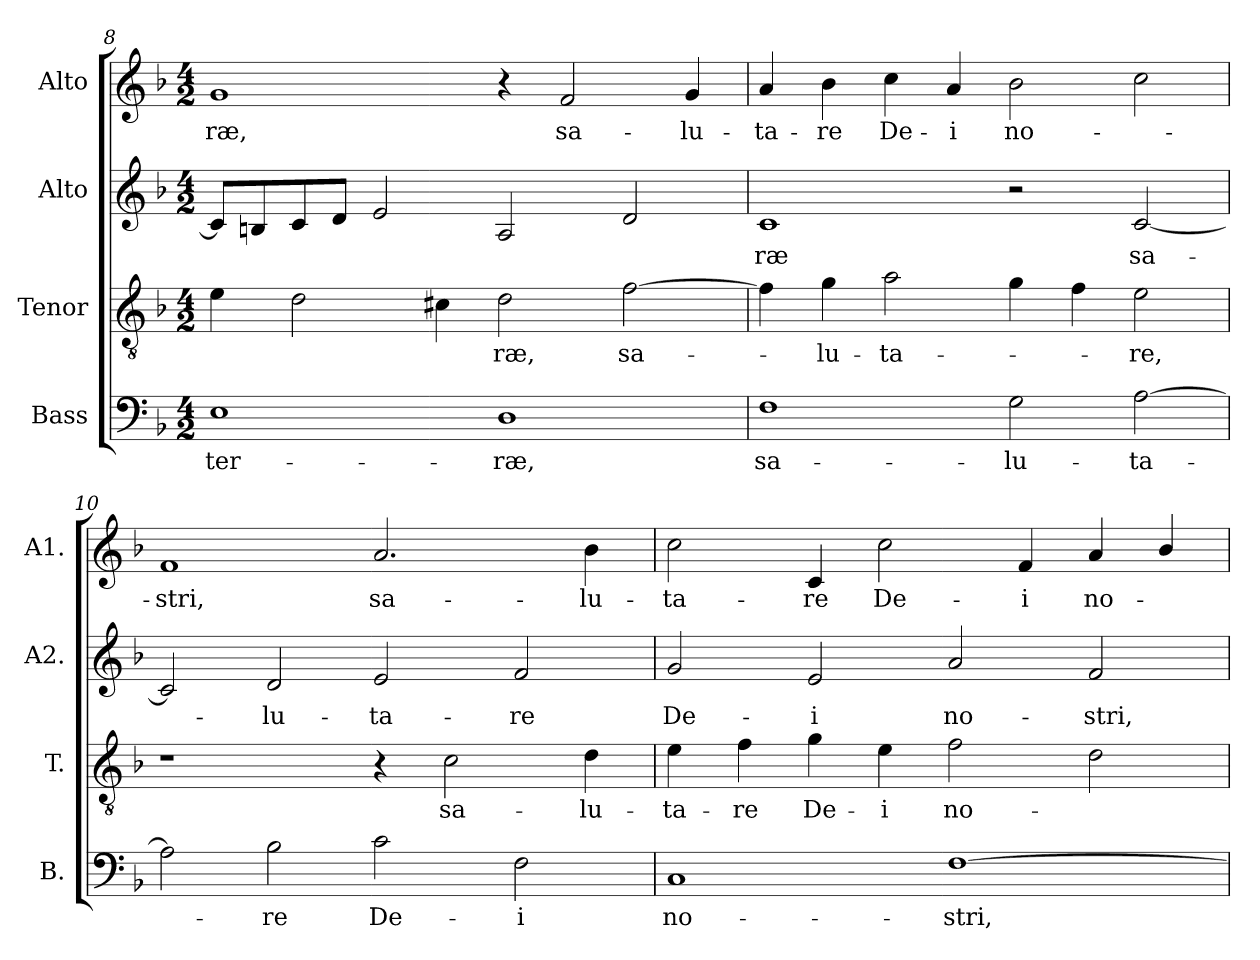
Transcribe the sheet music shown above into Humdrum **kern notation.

**kern	**text	**kern	**text	**kern	**text	**kern	**text
*part4	*part4	*part3	*part3	*part2	*part2	*part1	*part1
*staff4	*staff4	*staff3	*staff3	*staff2	*staff2	*staff1	*staff1
*I"Bass	*	*I"Tenor	*	*I"Alto	*	*I"Alto	*
*I'B.	*	*I'T.	*	*I'A2.	*	*I'A1.	*
*clefF4	*	*clefGv2	*	*clefG2	*	*clefG2	*
*	*	*ITrd7c12	*	*	*	*	*
*k[b-]	*	*k[b-]	*	*k[b-]	*	*k[b-]	*
*F:	*	*F:	*	*F:	*	*F:	*
*M4/2	*	*M4/2	*	*M4/2	*	*M4/2	*
=8	=8	=8	=8	=8	=8	=8	=8
!	!LO:LY:b:color=#000000	!	!	!	!	!	!
!	!	!	!	!	!	!	!LO:LY:b:color=#000000
1Ei	ter-	4Ei\	.	8ci/L]	.	1gi	-ræ,
.	.	.	.	8Bni/	.	.	.
.	.	2Di\	.	8ci/	.	.	.
.	.	.	.	8di/J	.	.	.
.	.	.	.	2ei/	.	.	.
.	.	4C#Xi\	.	.	.	.	.
!	!LO:LY:b:color=#000000	!	!	!	!	!	!
!	!	!	!LO:LY:b:color=#000000	!	!	!	!
1Di	-ræ,	2Di\	-ræ,	2Ai/	.	4r	.
!	!	!	!	!	!	!	!LO:LY:b:color=#000000
.	.	.	.	.	.	2fi/	sa-
!	!	!	!LO:LY:b:color=#000000	!	!	!	!
.	.	[2Fi\	sa-	2di/	.	.	.
!	!	!	!	!	!	!	!LO:LY:b:color=#000000
.	.	.	.	.	.	4gi/	-lu-
!!LO:LB:g=z
=9	=9	=9	=9	=9	=9	=9	=9
!	!LO:LY:b:color=#000000	!	!	!	!	!	!
!	!	!	!	!	!LO:LY:b:color=#000000	!	!
!	!	!	!	!	!	!	!LO:LY:b:color=#000000
1Fi	sa-	4Fi\]	.	1ci	-ræ	4ai/	-ta-
!	!	!	!LO:LY:b:color=#000000	!	!	!	!
!	!	!	!	!	!	!	!LO:LY:b:color=#000000
.	.	4Gi\	-lu-	.	.	4b-i\	-re
!	!	!	!LO:LY:b:color=#000000	!	!	!	!
!	!	!	!	!	!	!	!LO:LY:b:color=#000000
.	.	2Ai\	-ta-	.	.	4cci\	De-
!	!	!	!	!	!	!	!LO:LY:b:color=#000000
.	.	.	.	.	.	4ai/	-i
!	!LO:LY:b:color=#000000	!	!	!	!	!	!
!	!	!	!	!	!	!	!LO:LY:b:color=#000000
2Gi\	-lu-	4Gi\	.	2r	.	2b-i\	no-
.	.	4Fi\	.	.	.	.	.
!	!LO:LY:b:color=#000000	!	!	!	!	!	!
!	!	!	!LO:LY:b:color=#000000	!	!	!	!
!	!	!	!	!	!LO:LY:b:color=#000000	!	!
[2Ai\	-ta-	2Ei\	-re,	[2ci/	sa-	2cci\	.
=10	=10	=10	=10	=10	=10	=10	=10
!	!	!	!	!	!	!	!LO:LY:b:color=#000000
2Ai\]	.	1r	.	2ci/]	.	1fi	-stri,
!	!LO:LY:b:color=#000000	!	!	!	!	!	!
!	!	!	!	!	!LO:LY:b:color=#000000	!	!
2B-i\	-re	.	.	2di/	-lu-	.	.
!	!LO:LY:b:color=#000000	!	!	!	!	!	!
!	!	!	!	!	!LO:LY:b:color=#000000	!	!
!	!	!	!	!	!	!	!LO:LY:b:color=#000000
2ci\	De-	4r	.	2ei/	-ta-	2.ai/	sa-
!	!	!	!LO:LY:b:color=#000000	!	!	!	!
.	.	2Ci\	sa-	.	.	.	.
!	!LO:LY:b:color=#000000	!	!	!	!	!	!
!	!	!	!	!	!LO:LY:b:color=#000000	!	!
2Fi\	-i	.	.	2fi/	-re	.	.
!	!	!	!LO:LY:b:color=#000000	!	!	!	!
!	!	!	!	!	!	!	!LO:LY:b:color=#000000
.	.	4Di\	-lu-	.	.	4b-i\	-lu-
=11	=11	=11	=11	=11	=11	=11	=11
!	!LO:LY:b:color=#000000	!	!	!	!	!	!
!	!	!	!LO:LY:b:color=#000000	!	!	!	!
!	!	!	!	!	!LO:LY:b:color=#000000	!	!
!	!	!	!	!	!	!	!LO:LY:b:color=#000000
1Ci	no-	4Ei\	-ta-	2gi/	De-	2cci\	-ta-
!	!	!	!LO:LY:b:color=#000000	!	!	!	!
.	.	4Fi\	-re	.	.	.	.
!	!	!	!LO:LY:b:color=#000000	!	!	!	!
!	!	!	!	!	!LO:LY:b:color=#000000	!	!
!	!	!	!	!	!	!	!LO:LY:b:color=#000000
.	.	4Gi\	De-	2ei/	-i	4ci/	-re
!	!	!	!LO:LY:b:color=#000000	!	!	!	!
!	!	!	!	!	!	!	!LO:LY:b:color=#000000
.	.	4Ei\	-i	.	.	2cci\	De-
!	!LO:LY:b:color=#000000	!	!	!	!	!	!
!	!	!	!LO:LY:b:color=#000000	!	!	!	!
!	!	!	!	!	!LO:LY:b:color=#000000	!	!
[1Fi	-stri,	2Fi\	no-	2ai/	no-	.	.
!	!	!	!	!	!	!	!LO:LY:b:color=#000000
.	.	.	.	.	.	4fi/	-i
!	!	!	!	!	!LO:LY:b:color=#000000	!	!
!	!	!	!	!	!	!	!LO:LY:b:color=#000000
.	.	2Di\	.	2fi/	-stri,	4ai/	no-
.	.	.	.	.	.	4b-i/	.
=	=	=	=	=	=	=	=
*-	*-	*-	*-	*-	*-	*-	*-
